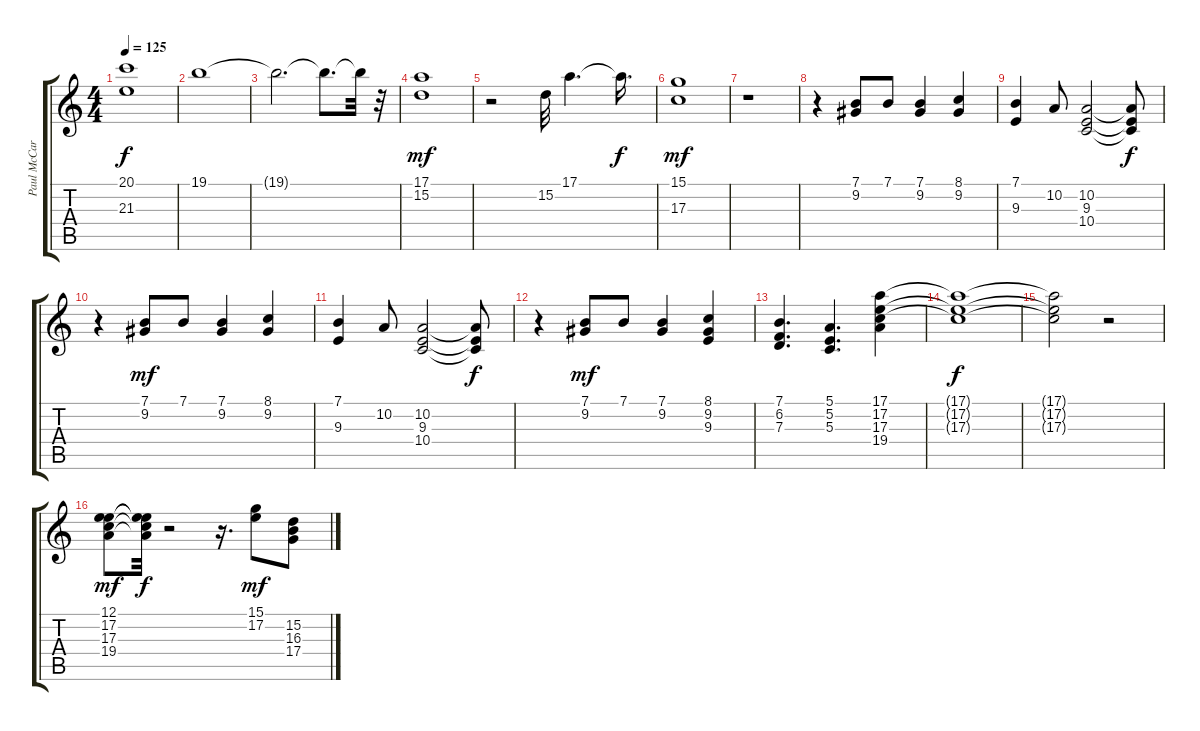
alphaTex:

\track ("Paul McCartney Vocals" "Paul McCar") {instrument flute}
\staff {score tabs}
\tuning (E4 B3 G3 D3 A2 E2) {hide}
\ts (4 4)
\tempo 125
\clef g2
\ks c
(20.1{t} 21.3{t}).1{dy f} |
19.1.1 |
19.1{t}.2{d} 19.1{t}.8{d} 19.1{t}.32 r.32 |
(17.1 15.2).1{dy mf} |
r.2 15.2.32 17.1.4{d} 17.1{t}.16{d dy f} |
(15.1 17.3).1{dy mf} |
r.1 |
r.4 (7.1 9.2).8 7.1.8 (7.1 9.2).4 (8.1 9.2).4 |
(7.1 9.3).4 10.2.8 (10.2 9.3 10.4).2 (10.2{t} 9.3{t} 10.4{t}).8{dy f} |
r.4 (7.1 9.2).8{dy mf} 7.1.8 (7.1 9.2).4 (8.1 9.2).4 |
(7.1 9.3).4 10.2.8 (10.2 9.3 10.4).2 (10.2{t} 9.3{t} 10.4{t}).8{dy f} |
r.4 (7.1 9.2).8{dy mf} 7.1.8 (7.1 9.2).4 (8.1 9.2 9.3).4 |
(7.1 6.2 7.3).4{d} (5.1 5.2 5.3).4{d} (17.1 17.2 17.3 19.4).4 |
(17.1{t} 17.2{t} 17.3{t}).1{dy f} |
(17.1{t} 17.2{t} 17.3{t}).2 r.2 |
(12.1 17.2 17.3 19.4).8{dy mf} (12.1{t} 17.2{t} 17.3{t} 19.4{t}).32{dy f} r.2 r.16{d} (15.1 17.2).8{dy mf} (15.2 16.3 17.4).8
